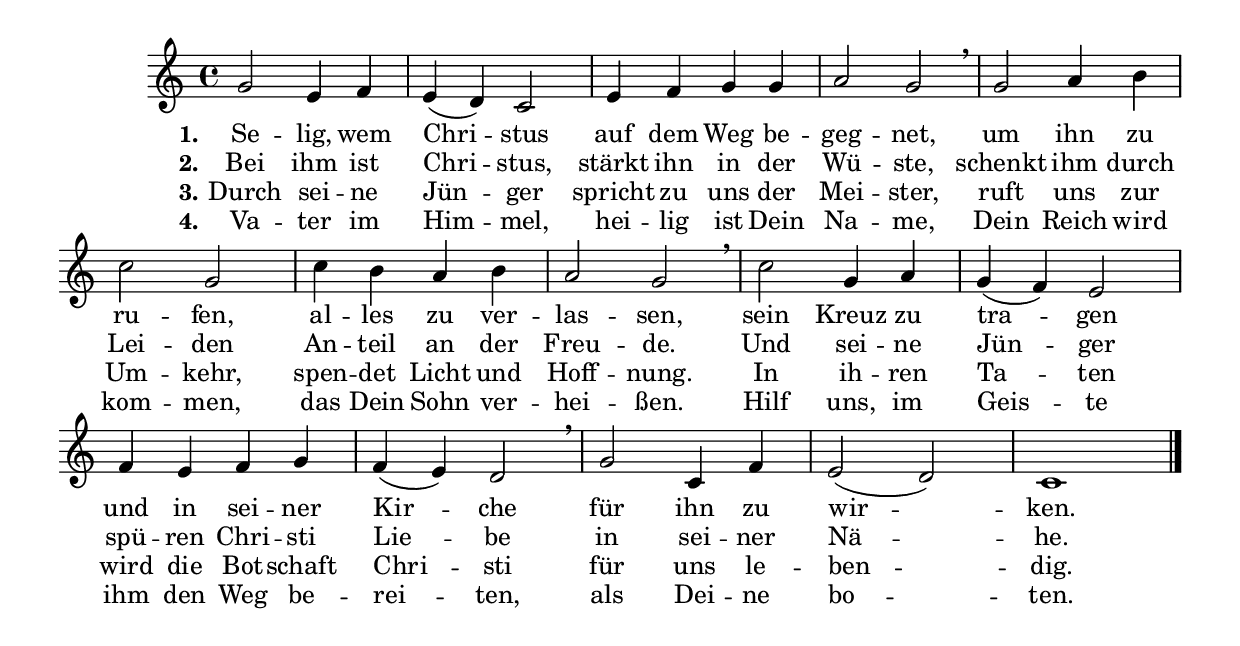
\version "2.22.2"
\language deutsch
%GL 275

melody = \fixed c' {
  \key c \major
  \time 4/4
  g2 e4 f | e (d) c2 | e4 f g g | a2 g \breathe |
  g a4 h c'2 g | c'4 h a h | a2 g \breathe |
  c'2 g4 a | g (f) e2 | f4 e f g | f (e) d2 \breathe |
  g c4 f | e2 (d) | c1 \bar "|."
}
Lyrics.I = \lyricmode {
  \set stanza = "1."
  Se -- lig, wem Chri -- stus auf dem Weg be -- geg -- net,
  um ihn zu ru -- fen, al -- les zu ver -- las -- sen,
  sein Kreuz zu tra -- gen und in sei -- ner Kir -- che 
  für ihn zu wir -- ken.
}
Lyrics.II = \lyricmode {
  \set stanza = "2."
  Bei ihm ist Chri -- stus, stärkt ihn in der Wü -- ste,
  schenkt ihm durch Lei -- den An -- teil an der Freu -- de.
  Und sei -- ne Jün -- ger spü -- ren Chri -- sti Lie -- be 
  in sei -- ner Nä -- he.
}
Lyrics.III = \lyricmode {
  \set stanza = "3."
  Durch sei -- ne Jün -- ger spricht zu uns der Mei -- ster,
  ruft uns zur Um -- kehr, spen -- det Licht und Hoff -- nung.
  In ih -- ren Ta -- ten wird die Bot -- schaft Chri -- sti
  für uns le -- ben -- dig.
}
Lyrics.IV = \lyricmode {
  \set stanza = "4."
  Va -- ter im Him -- mel, hei -- lig ist Dein Na -- me,
  Dein Reich wird kom -- men, das Dein Sohn ver -- hei -- ßen.
  Hilf uns, im Geis -- te ihm den Weg be -- rei -- ten,
  als Dei -- ne bo -- ten.
}

\score {
  <<
  \new Staff {
    \new Voice = "melody" \melody
  }
    \new Lyrics \lyricsto "melody" {\Lyrics.I}
    \new Lyrics \lyricsto "melody" {\Lyrics.II}
    \new Lyrics \lyricsto "melody" {\Lyrics.III}
    \new Lyrics \lyricsto "melody" {\Lyrics.IV}
    >>
    \layout {
      \context {
        \Score
        \omit BarNumber
      }
  }
}
